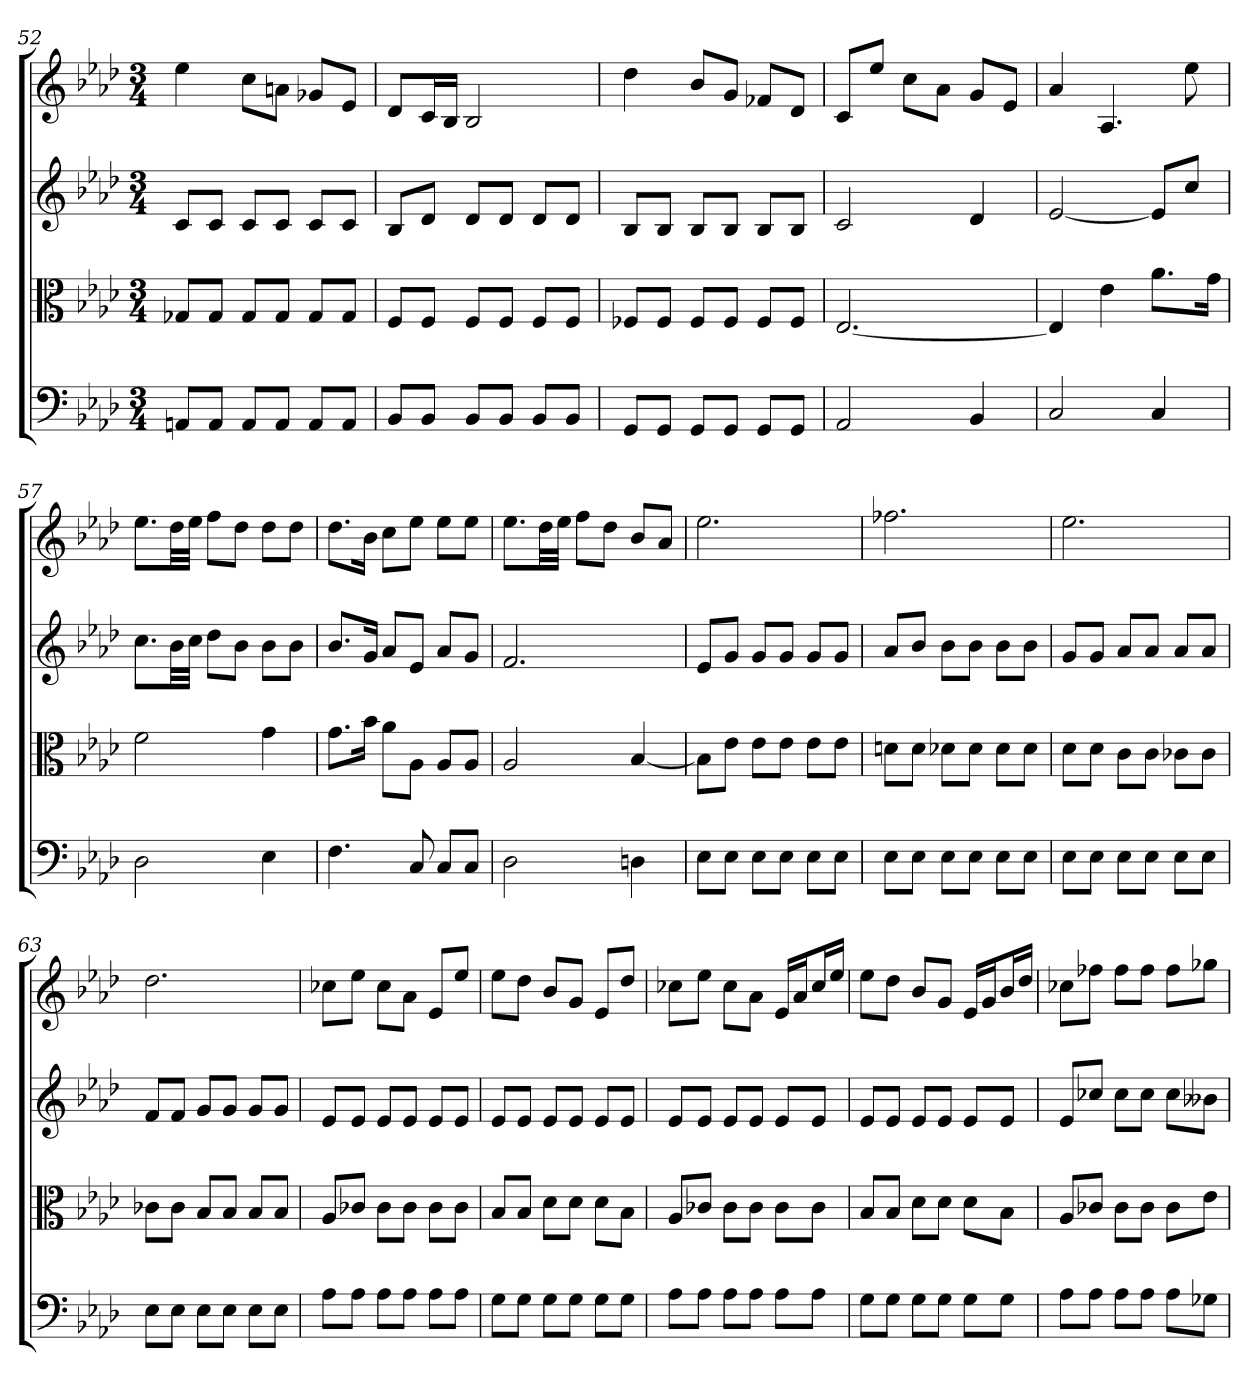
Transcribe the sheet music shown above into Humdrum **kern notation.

**kern	**kern	**kern	**kern
*part4	*part3	*part2	*part1
*staff4	*staff3	*staff2	*staff1
*clefF4	*clefC3	*	*
*k[b-e-a-d-]	*k[b-e-a-d-]	*k[b-e-a-d-]	*k[b-e-a-d-]
*A-:	*A-:	*A-:	*A-:
*M3/4	*M3/4	*M3/4	*M3/4
=52	=52	=52	=52
8AAn/L	8G-X/L	8cL	4ee-
8AA/J	8G-/J	8cJ	.
8AA/L	8G-/L	8cL	8ccL
8AA/J	8G-/J	8cJ	8anJ
8AA/L	8G-/L	8cL	8g-XL
8AA/J	8G-/J	8cJ	8e-J
=53	=53	=53	=53
8BB-/L	8F/L	8B-L	8d-L
8BB-/J	8F/J	8d-J	16cL
.	.	.	16B-JJ
8BB-/L	8F/L	8d-L	2B-
8BB-/J	8F/J	8d-J	.
8BB-/L	8F/L	8d-L	.
8BB-/J	8F/J	8d-J	.
=54	=54	=54	=54
8GG/L	8F-X/L	8B-L	4dd-
8GG/J	8F-/J	8B-J	.
8GG/L	8F-/L	8B-L	8b-L
8GG/J	8F-/J	8B-J	8gJ
8GG/L	8F-/L	8B-L	8f-XL
8GG/J	8F-/J	8B-J	8d-J
=55	=55	=55	=55
2AA-	[2.E-	2c	8cL
.	.	.	8ee-J
.	.	.	8ccL
.	.	.	8a-J
4BB-	.	4d-	8gL
.	.	.	8e-J
=56	=56	=56	=56
2C	4E-]	[2e-	4a-
.	4e-	.	4.A-
4C	8.a-\L	8e-L]	.
.	.	8ccJ	8ee-
.	16g\Jk	.	.
=57	=57	=57	=57
2D-	2f	8.ccL	8.ee-L
.	.	32b-LL	32dd-LL
.	.	32ccJJJ	32ee-JJJ
.	.	8dd-L	8ffL
.	.	8b-J	8dd-J
4E-	4g	8b-L	8dd-L
.	.	8b-J	8dd-J
=58	=58	=58	=58
4.F	8.g\L	8.b-L	8.dd-L
.	16b-\Jk	16gJk	16b-Jk
.	8a-\L	8a-L	8ccL
8C	8A-\J	8e-J	8ee-J
8C/L	8A-/L	8a-L	8ee-L
8C/J	8A-/J	8gJ	8ee-J
=59	=59	=59	=59
2D-	2A-	2.f	8.ee-L
.	.	.	32dd-LL
.	.	.	32ee-JJJ
.	.	.	8ffL
.	.	.	8dd-J
4Dn	[4B-	.	8b-L
.	.	.	8a-J
=60	=60	=60	=60
8E-\L	8B-\L]	8e-L	2.ee-
8E-\J	8e-\J	8gJ	.
8E-\L	8e-\L	8gL	.
8E-\J	8e-\J	8gJ	.
8E-\L	8e-\L	8gL	.
8E-\J	8e-\J	8gJ	.
=61	=61	=61	=61
8E-\L	8dn\L	8a-L	2.ff-X
8E-\J	8d\J	8b-J	.
8E-\L	8d-X\L	8b-L	.
8E-\J	8d-\J	8b-J	.
8E-\L	8d-\L	8b-L	.
8E-\J	8d-\J	8b-J	.
=62	=62	=62	=62
8E-\L	8d-\L	8gL	2.ee-
8E-\J	8d-\J	8gJ	.
8E-\L	8c\L	8a-L	.
8E-\J	8c\J	8a-J	.
8E-\L	8c-X\L	8a-L	.
8E-\J	8c-\J	8a-J	.
=63	=63	=63	=63
8E-\L	8c-X\L	8fL	2.dd-
8E-\J	8c-\J	8fJ	.
8E-\L	8B-/L	8gL	.
8E-\J	8B-/J	8gJ	.
8E-\L	8B-/L	8gL	.
8E-\J	8B-/J	8gJ	.
=64	=64	=64	=64
8A-\L	8A-/L	8e-L	8cc-XL
8A-\J	8c-X/J	8e-J	8ee-J
8A-\L	8c-\L	8e-L	8cc-L
8A-\J	8c-\J	8e-J	8a-J
8A-\L	8c-\L	8e-L	8e-L
8A-\J	8c-\J	8e-J	8ee-J
=65	=65	=65	=65
8G\L	8B-/L	8e-L	8ee-L
8G\J	8B-/J	8e-J	8dd-J
8G\L	8d-\L	8e-L	8b-L
8G\J	8d-\J	8e-J	8gJ
8G\L	8d-\L	8e-L	8e-L
8G\J	8B-\J	8e-J	8dd-J
=66	=66	=66	=66
8A-\L	8A-/L	8e-L	8cc-XL
8A-\J	8c-X/J	8e-J	8ee-J
8A-\L	8c-\L	8e-L	8cc-L
8A-\J	8c-\J	8e-J	8a-J
8A-\L	8c-\L	8e-L	16e-LL
.	.	.	16a-J
8A-\J	8c-\J	8e-J	16cc-L
.	.	.	16ee-JJ
=67	=67	=67	=67
8G\L	8B-/L	8e-L	8ee-L
8G\J	8B-/J	8e-J	8dd-J
8G\L	8d-\L	8e-L	8b-L
8G\J	8d-\J	8e-J	8gJ
8G\L	8d-\L	8e-L	16e-LL
.	.	.	16gJ
8G\J	8B-\J	8e-J	16b-L
.	.	.	16dd-JJ
=68	=68	=68	=68
8A-\L	8A-/L	8e-L	8cc-XL
8A-\J	8c-X/J	8cc-XJ	8ff-XJ
8A-\L	8c-\L	8cc-L	8ff-L
8A-\J	8c-\J	8cc-J	8ff-J
8A-\L	8c-\L	8cc-L	8ff-L
8G-X\J	8e-\J	8b--XJ	8gg-XJ
=	=	=	=
*-	*-	*-	*-
